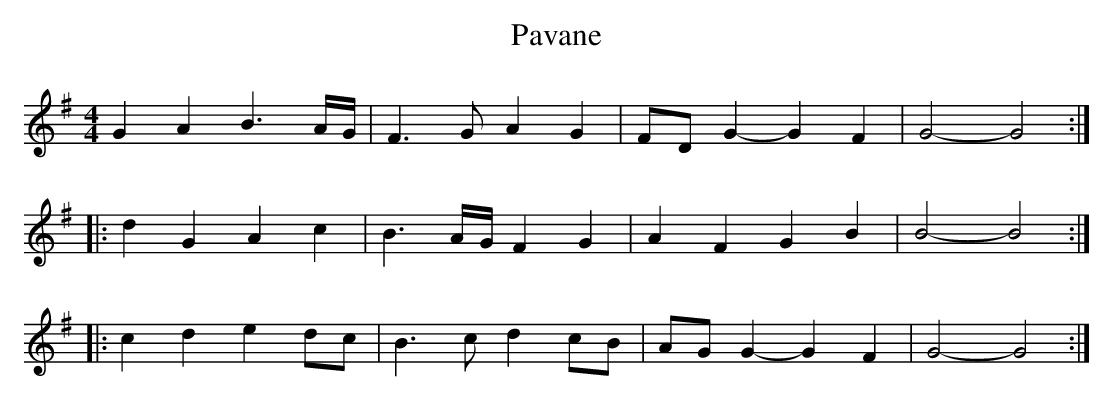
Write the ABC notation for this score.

X:1
T:Pavane
L:1/8
M:4/4
K:G major
G2A2B3A/2G/2|F3G A2G2|FD G2-G2F2|G4-G4:|
|:d2G2A2c2|B3A/2G/2 F2G2|A2F2G2B2|B4-B4:|
|:c2d2e2dc|B3c d2cB|AG G2-G2F2|G4-G4:|
